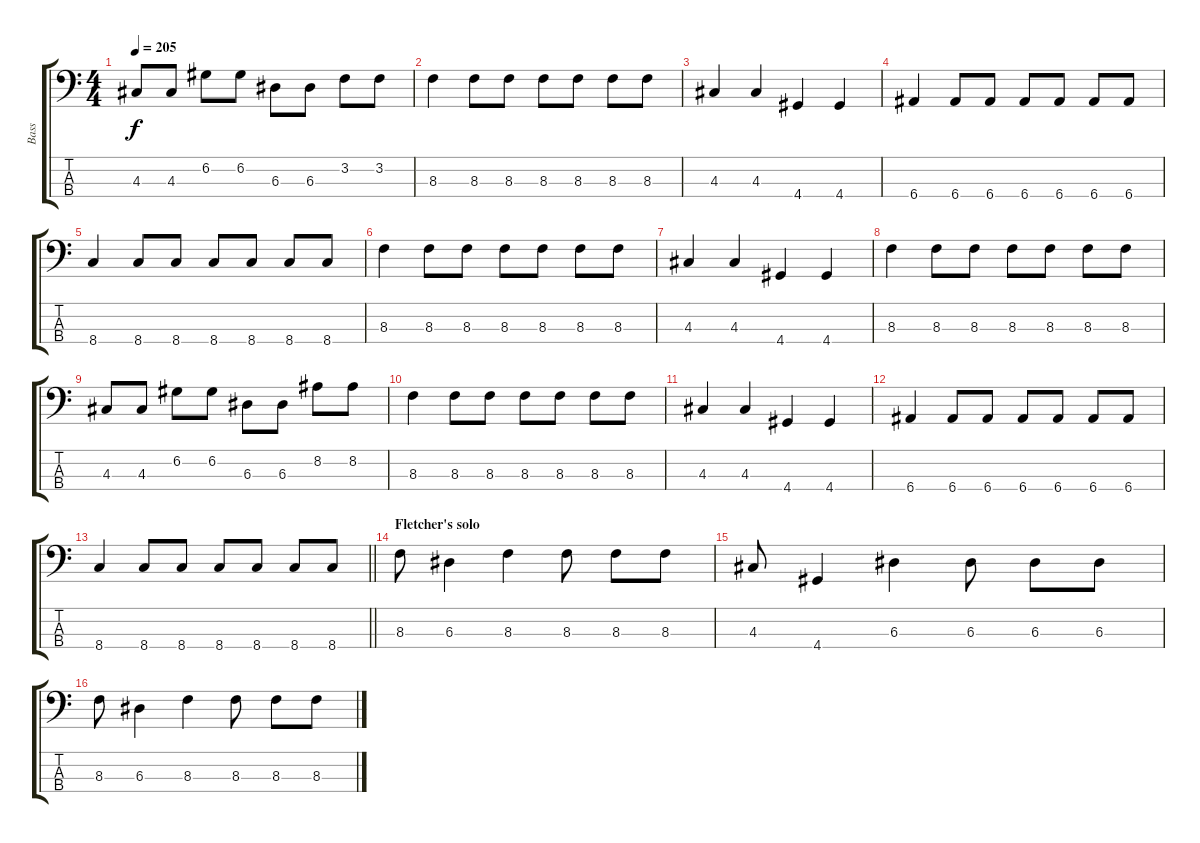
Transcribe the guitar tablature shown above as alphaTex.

\track ("Bass" "Bass") {instrument electricbasspick}
\staff {score tabs}
\tuning (G2 D2 A1 E1) {hide}
\ts (4 4)
\tempo 205
\clef f4
\ks c
4.3.8{dy f} 4.3.8 6.2.8 6.2.8 6.3.8 6.3.8 3.2.8 3.2.8 |
8.3.4 8.3.8 8.3.8 8.3.8 8.3.8 8.3.8 8.3.8 |
4.3.4 4.3.4 4.4.4 4.4.4 |
6.4.4 6.4.8 6.4.8 6.4.8 6.4.8 6.4.8 6.4.8 |
8.4.4 8.4.8 8.4.8 8.4.8 8.4.8 8.4.8 8.4.8 |
8.3.4 8.3.8 8.3.8 8.3.8 8.3.8 8.3.8 8.3.8 |
4.3.4 4.3.4 4.4.4 4.4.4 |
8.3.4 8.3.8 8.3.8 8.3.8 8.3.8 8.3.8 8.3.8 |
4.3.8 4.3.8 6.2.8 6.2.8 6.3.8 6.3.8 8.2.8 8.2.8 |
8.3.4 8.3.8 8.3.8 8.3.8 8.3.8 8.3.8 8.3.8 |
4.3.4 4.3.4 4.4.4 4.4.4 |
6.4.4 6.4.8 6.4.8 6.4.8 6.4.8 6.4.8 6.4.8 |
\barLineRight lightlight
8.4.4 8.4.8 8.4.8 8.4.8 8.4.8 8.4.8 8.4.8 |
\section ("" "Fletcher's solo")
8.3.8 6.3.4 8.3.4 8.3.8 8.3.8 8.3.8 |
4.3.8 4.4.4 6.3.4 6.3.8 6.3.8 6.3.8 |
8.3.8 6.3.4 8.3.4 8.3.8 8.3.8 8.3.8
